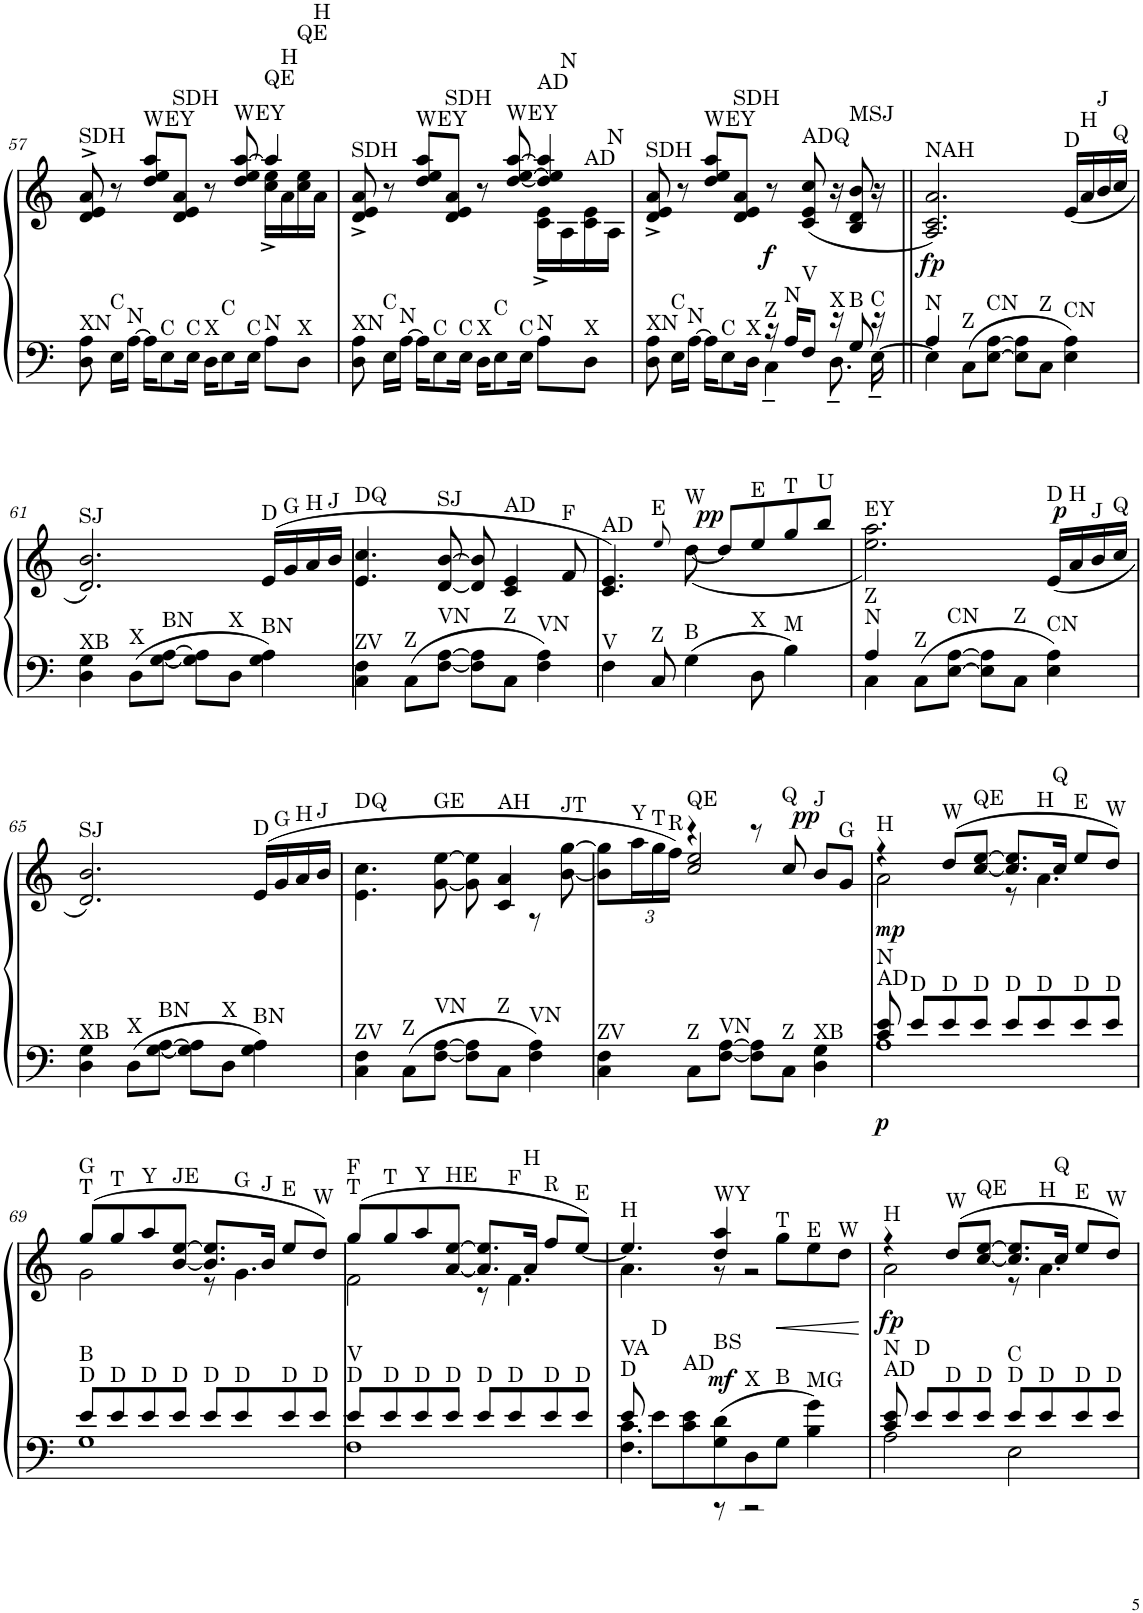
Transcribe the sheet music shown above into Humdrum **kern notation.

**kern	**kern	**dynam
*part1	*part1	*part1
*staff2	*staff1	*staff1/2
*I"Piano	*	*
*I'Pno.	*	*
!!LO:PB:g=z
*clefF4	*clefG2	*
*k[]	*k[]	*
*M4/4	*M4/4	*
=57	=57	=57
*	*^	*
!	!LO:TX:a:t=SDH	!	!
!LO:TX:a:t=XN	!	!	!
8D\ 8A\	8d/^> 8e/^> 8a/^>	2.ryy	.
!LO:TX:a:t=C	!	!	!
16E\LL	8r	.	.
!LO:TX:a:t=N	!	!	!
[16A\JJ	.	.	.
!	!LO:TX:a:t=WEY	!	!
16A\KL]	8dd/ 8ee/ 8aa/L	.	.
!LO:TX:a:t=C	!	!	!
8E\	.	.	.
!	!LO:TX:a:t=SDH	!	!
.	8d/ 8e/ 8a/J	.	.
!LO:TX:a:t=C	!	!	!
16E\Jk	.	.	.
!LO:TX:a:t=X	!	!	!
16D\KL	8r	.	.
!LO:TX:a:t=C	!	!	!
8E\	.	.	.
!	!LO:TX:a:t=WEY	!	!
.	8dd/ 8ee/ [8aa/	.	.
!LO:TX:a:t=C	!	!	!
16E\Jk	.	.	.
!	!LO:TX:a:t=QE	!	!
!LO:TX:a:t=N	!	!	!
8A\L	4aa/]	16cc\^ 16ee\^LL	.
!	!	!LO:TX:a:t=H	!
.	.	16a\	.
!	!	!LO:TX:a:t=QE	!
!LO:TX:a:t=X	!	!	!
8D\J	.	16cc\ 16ee\	.
!	!	!LO:TX:a:t=H	!
.	.	16a\JJ	.
=58	=58	=58	=58
!	!LO:TX:a:t=SDH	!	!
!LO:TX:a:t=XN	!	!	!
8D\ 8A\	8d/^< 8e/^< 8a/^<	2.ryy	.
!LO:TX:a:t=C	!	!	!
16E\LL	8r	.	.
!LO:TX:a:t=N	!	!	!
[16A\JJ	.	.	.
!	!LO:TX:a:t=WEY	!	!
16A\KL]	8dd/ 8ee/ 8aa/L	.	.
!LO:TX:a:t=C	!	!	!
8E\	.	.	.
!	!LO:TX:a:t=SDH	!	!
.	8d/ 8e/ 8a/J	.	.
!LO:TX:a:t=C	!	!	!
16E\Jk	.	.	.
!LO:TX:a:t=X	!	!	!
16D\KL	8r	.	.
!LO:TX:a:t=C	!	!	!
8E\	.	.	.
!	!LO:TX:a:t=WEY	!	!
.	[<8dd/ [8ee/ [8aa/	.	.
!LO:TX:a:t=C	!	!	!
16E\Jk	.	.	.
!	!LO:TX:a:t=AD	!	!
!LO:TX:a:t=N	!	!	!
8A\L	4dd/] 4ee/] 4aa/]	16c\^ 16e\^LL	.
!	!	!LO:TX:a:t=N	!
.	.	16A\	.
!	!	!LO:TX:a:t=AD	!
!LO:TX:a:t=X	!	!	!
8D\J	.	16c\ 16e\	.
!	!	!LO:TX:a:t=N	!
.	.	16A\JJ	.
=59	=59	=59	=59
*^	*	*	*
!	!	!LO:TX:a:t=SDH	!	!
!LO:TX:a:t=XN	!	!	!	!
*	*	*v	*v	*
8D\ 8A\	2ryy	8d/^< 8e/^< 8a/^<	.
!LO:TX:a:t=C	!	!	!
16E\LL	.	8r	.
!LO:TX:a:t=N	!	!	!
[16A\JJ	.	.	.
!	!	!LO:TX:a:t=WEY	!
16A\KL]	.	8dd/ 8ee/ 8aa/L	.
!LO:TX:a:t=C	!	!	!
8E\	.	.	.
!	!	!LO:TX:a:t=SDH	!
.	.	8d/ 8e/ 8a/J	.
!LO:TX:a:t=X	!	!	!
16D\Jk	.	.	.
!LO:TX:a:t=Z	!	!	!
!	!	!	!LO:DY:b
16r	4C~\	8r	f
!LO:TX:a:t=N	!	!	!
16A/KL	.	.	.
!	!	!LO:TX:a:t=ADQ	!
!LO:TX:a:t=V	!	!	!
8F/J	.	(8c/ 8e/ 8cc/	.
!LO:TX:a:t=X	!	!	!
16r	8.D~\	16r	.
!	!	!LO:TX:a:t=MSJ	!
!LO:TX:a:t=B	!	!	!
8G/	.	8B/ 8d/ 8b/	.
!LO:TX:a:t=C	!	!	!
16r	[>16E~\	16r	.
=60||	=60||	=60||	=60||
!	!	!LO:TX:a:t=NAH	!
!LO:TX:a:t=N	!	!	!
!	!	!	!LO:DY:b
4A/	4E\]	2.A/ 2.c/ 2.a/)	fp
!LO:TX:a:t=Z	!	!	!
8C\L	2.ryy	.	.
!LO:TX:a:t=CN	!	!	!
[>8E\ [8A\J	.	.	.
8E\] 8A\]L	.	.	.
!LO:TX:a:t=Z	!	!	!
8C\J	.	.	.
!	!	!LO:TX:a:t=D	!
!LO:TX:a:t=CN	!	!	!
4E\ 4A\	.	(16e/LL	.
!	!	!LO:TX:a:t=H	!
.	.	16a/	.
!	!	!LO:TX:a:t=J	!
.	.	16b/	.
!	!	!LO:TX:a:t=Q	!
.	.	16cc/JJ	.
*v	*v	*	*
!!LO:LB:g=z
=61	=61	=61
!	!LO:TX:a:t=SJ	!
!LO:TX:a:t=XB	!	!
4D\ 4G\	2.d/ 2.b/)	.
!LO:TX:a:t=X	!	!
8D\L	.	.
!LO:TX:a:t=BN	!	!
[8G\ [8A\J	.	.
8G\] 8A\]L	.	.
!LO:TX:a:t=X	!	!
8D\J	.	.
!	!LO:TX:a:t=D	!
!LO:TX:a:t=BN	!	!
4G\ 4A\	(16e/LL	.
!	!LO:TX:a:t=G	!
.	16g/	.
!	!LO:TX:a:t=H	!
.	16a/	.
!	!LO:TX:a:t=J	!
.	16b/JJ	.
=62	=62	=62
!	!LO:TX:a:t=DQ	!
!LO:TX:a:t=ZV	!	!
4C\ 4F\	4.e/ 4.cc/	.
!LO:TX:a:t=Z	!	!
8C\L	.	.
!	!LO:TX:a:t=SJ	!
!LO:TX:a:t=VN	!	!
[8F\ [8A\J	[8d/ [8b/	.
8F\] 8A\]L	8d/] 8b/]	.
!	!LO:TX:a:t=AD	!
!LO:TX:a:t=Z	!	!
8C\J	4c/ 4e/	.
!LO:TX:a:t=VN	!	!
4F\ 4A\	.	.
!	!LO:TX:a:t=F	!
.	8f/	.
=63	=63	=63
*	*^	*
!	!LO:TX:a:t=AD	!	!
!LO:TX:a:t=V	!	!	!
4F\	4.c/ 4.e/)	4ryy	.
!	!	!LO:TX:a:t=E	!
!LO:TX:a:t=Z	!	!	!
8C/	.	8ee!/	.
!	!LO:TX:a:t=W	!	!
!LO:TX:a:t=B	!	!	!
4G\	(<[<8dd\	2ryy	.
!	!	!	!LO:DY:a
.	8dd/L]	.	pp
!	!LO:TX:a:t=E	!	!
!LO:TX:a:t=X	!	!	!
8D\	8ee/	.	.
!	!LO:TX:a:t=T	!	!
!LO:TX:a:t=M	!	!	!
4B\	8gg/	.	.
!	!LO:TX:a:t=U	!	!
.	8bb/J	8ryy	.
=64	=64	=64	=64
*^	*	*	*
!	!	!LO:TX:a:t=EY	!	!
!LO:TX:a:t=N	!	!	!	!
!LO:TX:a:t=Z	!	!	!	!
*	*	*v	*v	*
4A/	4C\	2.ee\ 2.aa\)	.
!LO:TX:a:t=Z	!	!	!
8C\L	2.ryy	.	.
!LO:TX:a:t=CN	!	!	!
[>8E\ [8A\J	.	.	.
8E\] 8A\]L	.	.	.
!LO:TX:a:t=Z	!	!	!
8C\J	.	.	.
!	!	!LO:TX:a:t=D	!
!LO:TX:a:t=CN	!	!	!
!	!	!	!LO:DY:a
4E\ 4A\	.	(16e/LL	p
!	!	!LO:TX:a:t=H	!
.	.	16a/	.
!	!	!LO:TX:a:t=J	!
.	.	16b/	.
!	!	!LO:TX:a:t=Q	!
.	.	16cc/JJ	.
*v	*v	*	*
!!LO:LB:g=z
=65	=65	=65
!	!LO:TX:a:t=SJ	!
!LO:TX:a:t=XB	!	!
4D\ 4G\	2.d/ 2.b/)	.
!LO:TX:a:t=X	!	!
8D\L	.	.
!LO:TX:a:t=BN	!	!
[8G\ [8A\J	.	.
8G\] 8A\]L	.	.
!LO:TX:a:t=X	!	!
8D\J	.	.
!	!LO:TX:a:t=D	!
!LO:TX:a:t=BN	!	!
4G\ 4A\	(16e/LL	.
!	!LO:TX:a:t=G	!
.	16g/	.
!	!LO:TX:a:t=H	!
.	16a/	.
!	!LO:TX:a:t=J	!
.	16b/JJ	.
=66	=66	=66
*	*^	*
!	!LO:TX:a:t=DQ	!	!
!LO:TX:a:t=ZV	!	!	!
4C\ 4F\	4.e\ 4.cc\	2.ryy	.
!LO:TX:a:t=Z	!	!	!
8C\L	.	.	.
!	!LO:TX:a:t=GE	!	!
!LO:TX:a:t=VN	!	!	!
[8F\ [8A\J	[8g\ [>8ee\	.	.
8F\] 8A\]L	8g\] 8ee\]	.	.
!	!LO:TX:a:t=AH	!	!
!LO:TX:a:t=Z	!	!	!
8C\J	4c/ 4a/	.	.
!LO:TX:a:t=VN	!	!	!
4F\ 4A\	.	8r	.
!	!LO:TX:a:t=JT	!	!
.	[8b\ [>8gg\	8ryy	.
=67	=67	=67	=67
!LO:TX:a:t=ZV	!	!	!
4C\ 4F\	8b\] 8gg\]L	4ryy	.
*	*Xbrackettup	*	*
!	!LO:TX:a:t=Y	!	!
.	24aa\L	.	.
!	!LO:TX:a:t=T	!	!
.	24gg\	.	.
!	!LO:TX:a:t=R	!	!
.	24ff\JJ)	.	.
!	!LO:TX:a:t=QE	!	!
!LO:TX:a:t=Z	!	!	!
8C\L	4r	2cc/ 2ee/	.
!LO:TX:a:t=VN	!	!	!
[8F\ [8A\J	.	.	.
8F\] 8A\]L	8r	.	.
!	!LO:TX:a:t=Q	!	!
!LO:TX:a:t=Z	!	!	!
8C\J	8cc/	.	.
!	!LO:TX:a:t=J	!	!
!LO:TX:a:t=XB	!	!	!
!	!	!	!LO:DY:a
4D\ 4G\	8b/L	4ryy	pp
!	!LO:TX:a:t=G	!	!
.	8g/J	.	.
=68	=68	=68	=68
*^	*	*	*
!	!	!LO:TX:a:t=H	!	!
!LO:TX:a:t=AD	!	!	!	!
!LO:TX:a:t=N	!	!	!	!
!	!	!	!	!LO:DY:b=2
!	!	!	!	!LO:DY:n=1:b
8c/ 8e/	1A	4r	2a\	p mp
!LO:TX:a:t=D	!	!	!	!
8e/L	.	.	.	.
!	!	!LO:TX:a:t=W	!	!
!LO:TX:a:t=D	!	!	!	!
8e/	.	(8dd/L	.	.
!	!	!LO:TX:a:t=QE	!	!
!LO:TX:a:t=D	!	!	!	!
8e/J	.	[<8cc/ [8ee/J	.	.
!LO:TX:a:t=D	!	!	!	!
8e/L	.	8.cc/] 8.ee/]L	8r	.
!	!	!	!LO:TX:a:t=H	!
!LO:TX:a:t=D	!	!	!	!
8e/	.	.	4.a\	.
!	!	!LO:TX:a:t=Q	!	!
.	.	16cc/Jk	.	.
!	!	!LO:TX:a:t=E	!	!
!LO:TX:a:t=D	!	!	!	!
8e/	.	8ee/L	.	.
!	!	!LO:TX:a:t=W	!	!
!LO:TX:a:t=D	!	!	!	!
8e/J	.	8dd/J)	.	.
!!LO:LB:g=z	!!
=69	=69	=69	=69	=69
!	!	!LO:TX:a:t=T	!	!
!	!	!LO:TX:a:t=G	!	!
!LO:TX:a:t=D	!	!	!	!
!LO:TX:a:t=B	!	!	!	!
8e/L	1G	(8gg/L	2g\	.
!	!	!LO:TX:a:t=T	!	!
!LO:TX:a:t=D	!	!	!	!
8e/	.	8gg/	.	.
!	!	!LO:TX:a:t=Y	!	!
!LO:TX:a:t=D	!	!	!	!
8e/	.	8aa/	.	.
!	!	!LO:TX:a:t=JE	!	!
!LO:TX:a:t=D	!	!	!	!
8e/J	.	[<8b/ [8ee/J	.	.
!LO:TX:a:t=D	!	!	!	!
8e/L	.	8.b/] 8.ee/]L	8r	.
!	!	!	!LO:TX:a:t=G	!
!LO:TX:a:t=D	!	!	!	!
8e/	.	.	4.g\	.
!	!	!LO:TX:a:t=J	!	!
.	.	16b/Jk	.	.
!	!	!LO:TX:a:t=E	!	!
!LO:TX:a:t=D	!	!	!	!
8e/	.	8ee/L	.	.
!	!	!LO:TX:a:t=W	!	!
!LO:TX:a:t=D	!	!	!	!
8e/J	.	8dd/J)	.	.
=70	=70	=70	=70	=70
!	!	!LO:TX:a:t=T	!	!
!	!	!LO:TX:a:t=F	!	!
!LO:TX:a:t=D	!	!	!	!
!LO:TX:a:t=V	!	!	!	!
8e/L	1F	(8gg/L	2f\	.
!	!	!LO:TX:a:t=T	!	!
!LO:TX:a:t=D	!	!	!	!
8e/	.	8gg/	.	.
!	!	!LO:TX:a:t=Y	!	!
!LO:TX:a:t=D	!	!	!	!
8e/	.	8aa/	.	.
!	!	!LO:TX:a:t=HE	!	!
!LO:TX:a:t=D	!	!	!	!
8e/J	.	[<8a/ [8ee/J	.	.
!LO:TX:a:t=D	!	!	!	!
8e/L	.	8.a/] 8.ee/]L	8r	.
!	!	!	!LO:TX:a:t=F	!
!LO:TX:a:t=D	!	!	!	!
8e/	.	.	4.f\	.
!	!	!LO:TX:a:t=H	!	!
.	.	16a/Jk	.	.
!	!	!LO:TX:a:t=R	!	!
!LO:TX:a:t=D	!	!	!	!
8e/	.	8ff/L	.	.
!	!	!LO:TX:a:t=E	!	!
!LO:TX:a:t=D	!	!	!	!
8e/J	.	[<8ee/J)	.	.
=71	=71	=71	=71	=71
!	!	!LO:TX:a:t=H	!	!
!LO:TX:a:t=D	!	!	!	!
!LO:TX:a:t=VA	!	!	!	!
8e/	4.F\ 4.c\	4.ee/]	4.a\	.
!LO:TX:a:t=D	!	!	!	!
8e\L	.	.	.	.
!LO:TX:a:t=AD	!	!	!	!
8c\ 8e\	.	.	.	.
!	!	!LO:TX:a:t=WY	!	!
!LO:TX:a:t=BS	!	!	!	!
!	!	!	!	!LO:DY:a=2
8G\ 8d\	8r	4dd/ 4aa/	8r	mf
!LO:TX:a:t=X	!	!	!	!
8D\	2r	.	2r	.
!	!	!LO:TX:a:t=T	!	!
!LO:TX:a:t=B	!	!	!	!
!	!	!	!	!LO:HP:b
8G\J	.	8gg\L	.	<
!	!	!LO:TX:a:t=E	!	!
!LO:TX:a:t=MG	!	!	!	!
4B\ 4g\	.	8ee\	.	.
!	!	!LO:TX:a:t=W	!	!
.	.	8dd\J	.	.
*v	*v	*	*	*
*	*v	*v	*
.	.	[
=72	=72	=72
*^	*^	*
!	!	!LO:TX:a:t=H	!	!
!LO:TX:a:t=AD	!	!	!	!
!LO:TX:a:t=N	!	!	!	!
!	!	!	!	!LO:DY:b
8c/ 8e/	2A\	4r	2a\	fp
!LO:TX:a:t=D	!	!	!	!
8e/L	.	.	.	.
!	!	!LO:TX:a:t=W	!	!
!LO:TX:a:t=D	!	!	!	!
8e/	.	(8dd/L	.	.
!	!	!LO:TX:a:t=QE	!	!
!LO:TX:a:t=D	!	!	!	!
8e/J	.	[<8cc/ [8ee/J	.	.
!LO:TX:a:t=D	!	!	!	!
!LO:TX:a:t=C	!	!	!	!
8e/L	2E\	8.cc/] 8.ee/]L	8r	.
!	!	!	!LO:TX:a:t=H	!
!LO:TX:a:t=D	!	!	!	!
8e/	.	.	4.a\	.
!	!	!LO:TX:a:t=Q	!	!
.	.	16cc/Jk	.	.
!	!	!LO:TX:a:t=E	!	!
!LO:TX:a:t=D	!	!	!	!
8e/	.	8ee/L	.	.
!	!	!LO:TX:a:t=W	!	!
!LO:TX:a:t=D	!	!	!	!
8e/J	.	8dd/J)	.	.
*v	*v	*	*	*
*	*v	*v	*
=	=	=
*-	*-	*-
